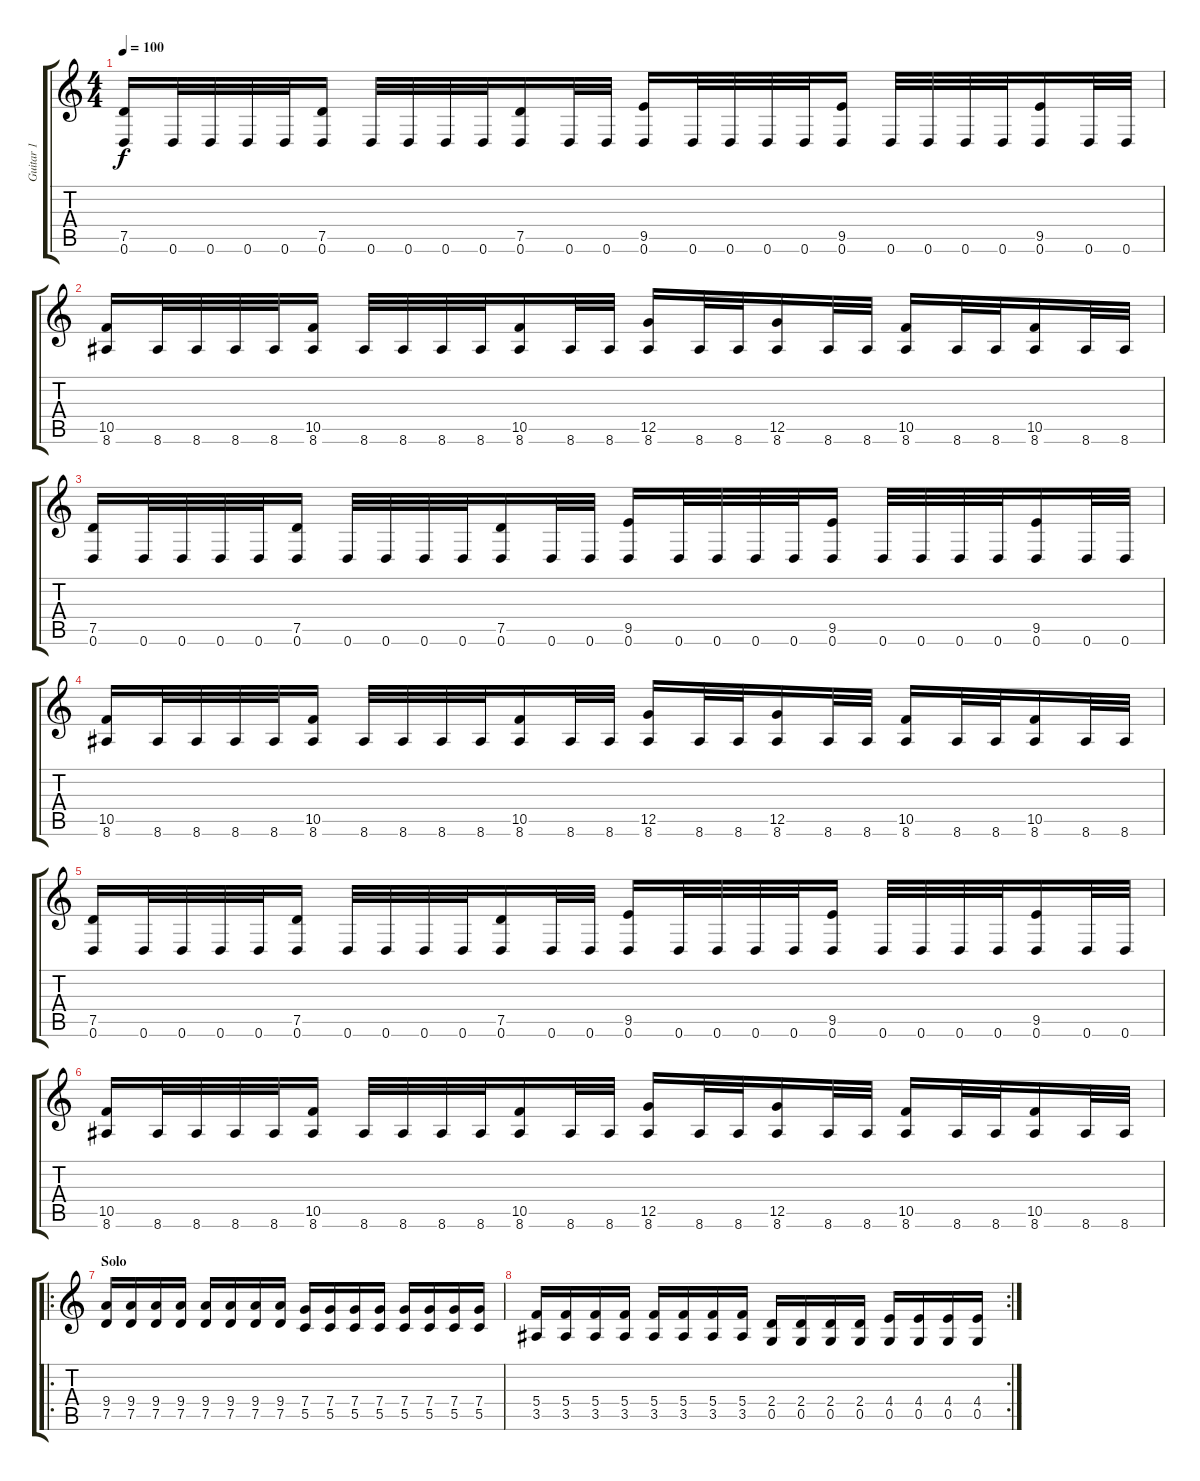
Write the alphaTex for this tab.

\track ("Guitar 1" "Guitar 1") {instrument distortionguitar}
\staff {score tabs}
\tuning (D4 A3 F3 C3 G2 D2) {hide}
\ts (4 4)
\tempo 100
\clef g2
\ks c
(7.5 0.6).16{dy f} 0.6.32 0.6.32 0.6.32 0.6.32 (7.5 0.6).16 0.6.32 0.6.32 0.6.32 0.6.32 (7.5 0.6).16 0.6.32 0.6.32 (9.5 0.6).16 0.6.32 0.6.32 0.6.32 0.6.32 (9.5 0.6).16 0.6.32 0.6.32 0.6.32 0.6.32 (9.5 0.6).16 0.6.32 0.6.32 |
(10.5 8.6).16 8.6.32 8.6.32 8.6.32 8.6.32 (10.5 8.6).16 8.6.32 8.6.32 8.6.32 8.6.32 (10.5 8.6).16 8.6.32 8.6.32 (12.5 8.6).16 8.6.32 8.6.32 (12.5 8.6).16 8.6.32 8.6.32 (10.5 8.6).16 8.6.32 8.6.32 (10.5 8.6).16 8.6.32 8.6.32 |
(7.5 0.6).16 0.6.32 0.6.32 0.6.32 0.6.32 (7.5 0.6).16 0.6.32 0.6.32 0.6.32 0.6.32 (7.5 0.6).16 0.6.32 0.6.32 (9.5 0.6).16 0.6.32 0.6.32 0.6.32 0.6.32 (9.5 0.6).16 0.6.32 0.6.32 0.6.32 0.6.32 (9.5 0.6).16 0.6.32 0.6.32 |
(10.5 8.6).16 8.6.32 8.6.32 8.6.32 8.6.32 (10.5 8.6).16 8.6.32 8.6.32 8.6.32 8.6.32 (10.5 8.6).16 8.6.32 8.6.32 (12.5 8.6).16 8.6.32 8.6.32 (12.5 8.6).16 8.6.32 8.6.32 (10.5 8.6).16 8.6.32 8.6.32 (10.5 8.6).16 8.6.32 8.6.32 |
(7.5 0.6).16 0.6.32 0.6.32 0.6.32 0.6.32 (7.5 0.6).16 0.6.32 0.6.32 0.6.32 0.6.32 (7.5 0.6).16 0.6.32 0.6.32 (9.5 0.6).16 0.6.32 0.6.32 0.6.32 0.6.32 (9.5 0.6).16 0.6.32 0.6.32 0.6.32 0.6.32 (9.5 0.6).16 0.6.32 0.6.32 |
(10.5 8.6).16 8.6.32 8.6.32 8.6.32 8.6.32 (10.5 8.6).16 8.6.32 8.6.32 8.6.32 8.6.32 (10.5 8.6).16 8.6.32 8.6.32 (12.5 8.6).16 8.6.32 8.6.32 (12.5 8.6).16 8.6.32 8.6.32 (10.5 8.6).16 8.6.32 8.6.32 (10.5 8.6).16 8.6.32 8.6.32 |
\ro
\section ("" "Solo")
(9.4 7.5).16 (9.4 7.5).16 (9.4 7.5).16 (9.4 7.5).16 (9.4 7.5).16 (9.4 7.5).16 (9.4 7.5).16 (9.4 7.5).16 (7.4 5.5).16 (7.4 5.5).16 (7.4 5.5).16 (7.4 5.5).16 (7.4 5.5).16 (7.4 5.5).16 (7.4 5.5).16 (7.4 5.5).16 |
\rc 2
(5.4 3.5).16 (5.4 3.5).16 (5.4 3.5).16 (5.4 3.5).16 (5.4 3.5).16 (5.4 3.5).16 (5.4 3.5).16 (5.4 3.5).16 (2.4 0.5).16 (2.4 0.5).16 (2.4 0.5).16 (2.4 0.5).16 (4.4 0.5).16 (4.4 0.5).16 (4.4 0.5).16 (4.4 0.5).16
